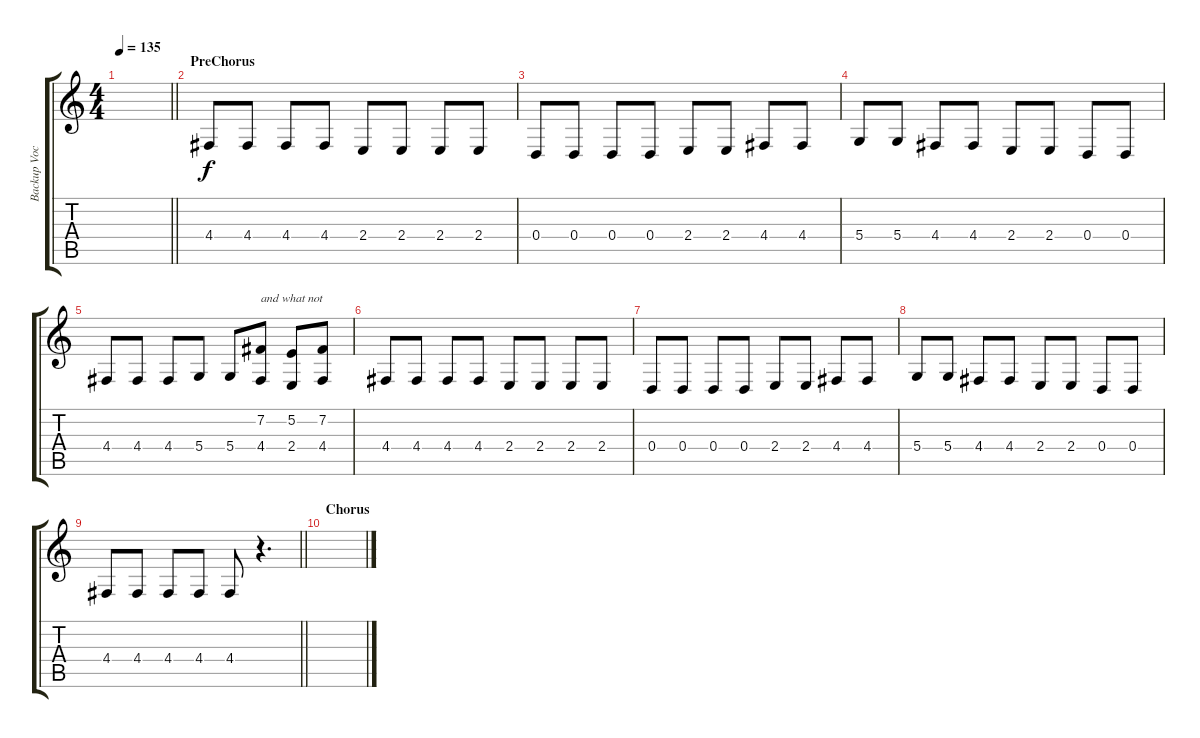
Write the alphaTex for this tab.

\track ("Backup Vocal (Mostly Tim)" "Backup Voc") {instrument synthvoice}
\staff {score tabs}
\tuning (E4 B3 G3 D3 A2 E2) {hide}
\ts (4 4)
\tempo 135
\clef g2
\barLineRight lightlight
\ks c
|
\section ("" "PreChorus")
4.4.8 4.4.8 4.4.8 4.4.8 2.4.8 2.4.8 2.4.8 2.4.8 |
0.4.8 0.4.8 0.4.8 0.4.8 2.4.8 2.4.8 4.4.8 4.4.8 |
5.4.8 5.4.8 4.4.8 4.4.8 2.4.8 2.4.8 0.4.8 0.4.8 |
4.4.8 4.4.8 4.4.8 5.4.8 5.4.8 (7.2 4.4).8{txt "and what not" volume 13 balance 0} (5.2 2.4).8 (7.2 4.4).8 |
4.4.8 4.4.8 4.4.8 4.4.8 2.4.8 2.4.8 2.4.8 2.4.8 |
0.4.8 0.4.8 0.4.8 0.4.8 2.4.8 2.4.8 4.4.8 4.4.8 |
5.4.8 5.4.8 4.4.8 4.4.8 2.4.8 2.4.8 0.4.8 0.4.8 |
\barLineRight lightlight
4.4.8 4.4.8 4.4.8 4.4.8 4.4.8 r.4{d} |
\section ("" "Chorus")
